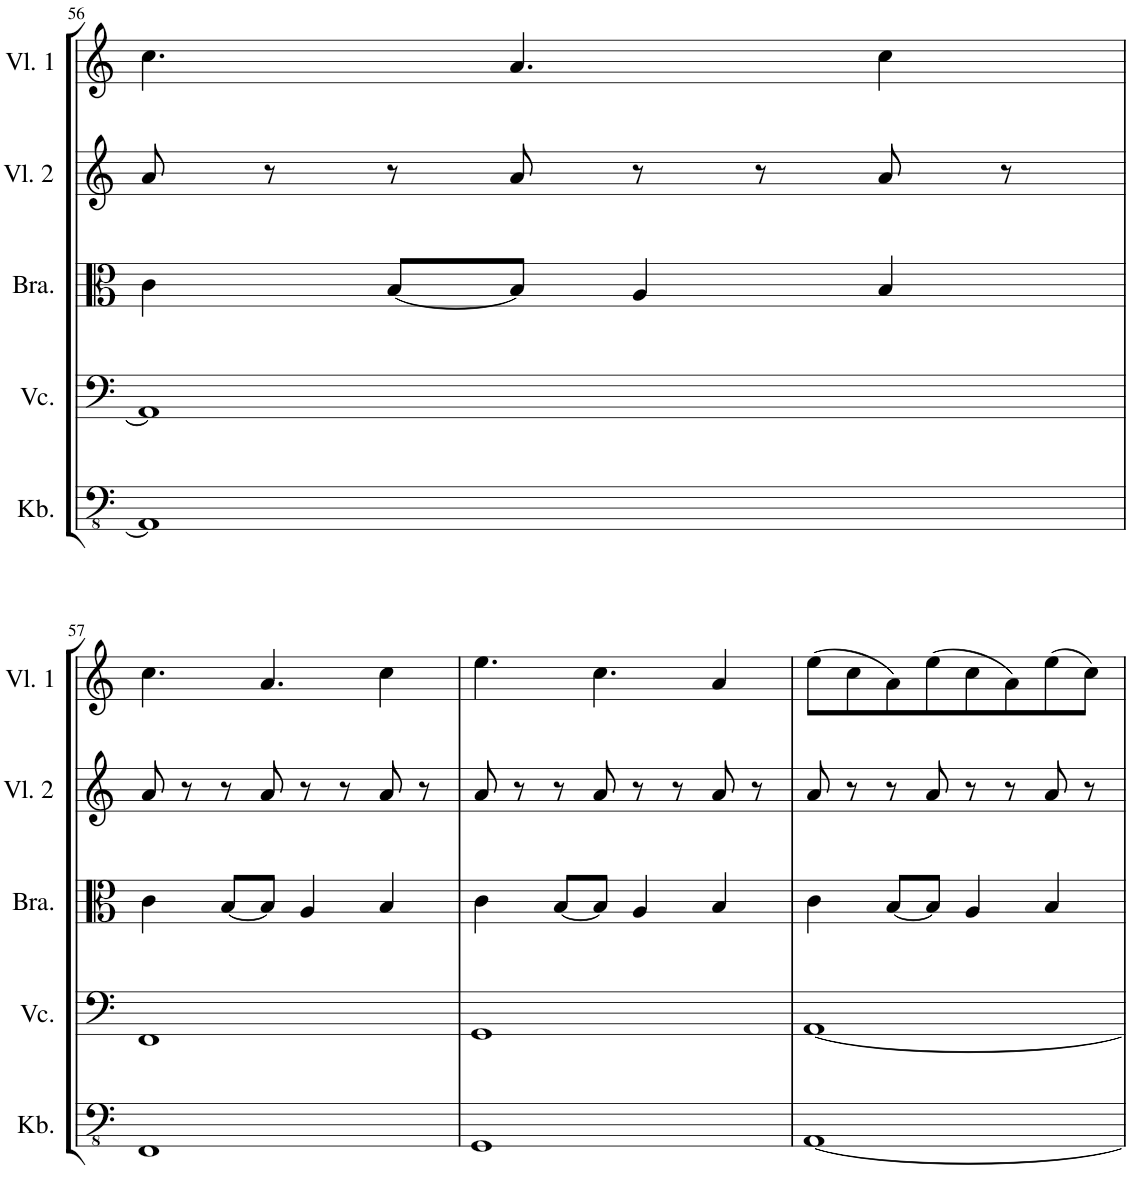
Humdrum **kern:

**kern	**kern	**kern	**kern	**kern
*part5	*part4	*part3	*part2	*part1
*staff5	*staff4	*staff3	*staff2	*staff1
*I"Kontrabass	*I"Violoncello	*I"Bratsche	*I"Violine 2	*I"Violine 1
*I'Kb.	*I'Vc.	*I'Bra.	*I'Vl. 2	*I'Vl. 1
!!LO:PB:g=z
*clefFv4	*clefF4	*clefC3	*clefG2	*clefG2
*Trd7c12	*	*	*	*
*k[]	*k[]	*k[]	*k[]	*k[]
*M8/8	*M8/8	*M8/8	*M8/8	*M8/8
=56	=56	=56	=56	=56
1AAA]	1AA]	4c\	8a/	4.cc\
.	.	.	8r	.
.	.	[8B/L	8r	.
.	.	8B/J]	8a/	4.a/
.	.	4A/	8r	.
.	.	.	8r	.
.	.	4B/	8a/	4cc\
.	.	.	8r	.
!!LO:LB:g=z
=57	=57	=57	=57	=57
1FFF	1FF	4c\	8a/	4.cc\
.	.	.	8r	.
.	.	[8B/L	8r	.
.	.	8B/J]	8a/	4.a/
.	.	4A/	8r	.
.	.	.	8r	.
.	.	4B/	8a/	4cc\
.	.	.	8r	.
=58	=58	=58	=58	=58
1GGG	1GG	4c\	8a/	4.ee\
.	.	.	8r	.
.	.	[8B/L	8r	.
.	.	8B/J]	8a/	4.cc\
.	.	4A/	8r	.
.	.	.	8r	.
.	.	4B/	8a/	4a/
.	.	.	8r	.
=59	=59	=59	=59	=59
[1AAA	[1AA	4c\	8a/	(8ee\L
.	.	.	8r	8cc\
.	.	[8B/L	8r	8a\)
.	.	8B/J]	8a/	(8ee\
.	.	4A/	8r	8cc\
.	.	.	8r	8a\)
.	.	4B/	8a/	(8ee\
.	.	.	8r	8cc\J)
=	=	=	=	=
*-	*-	*-	*-	*-
